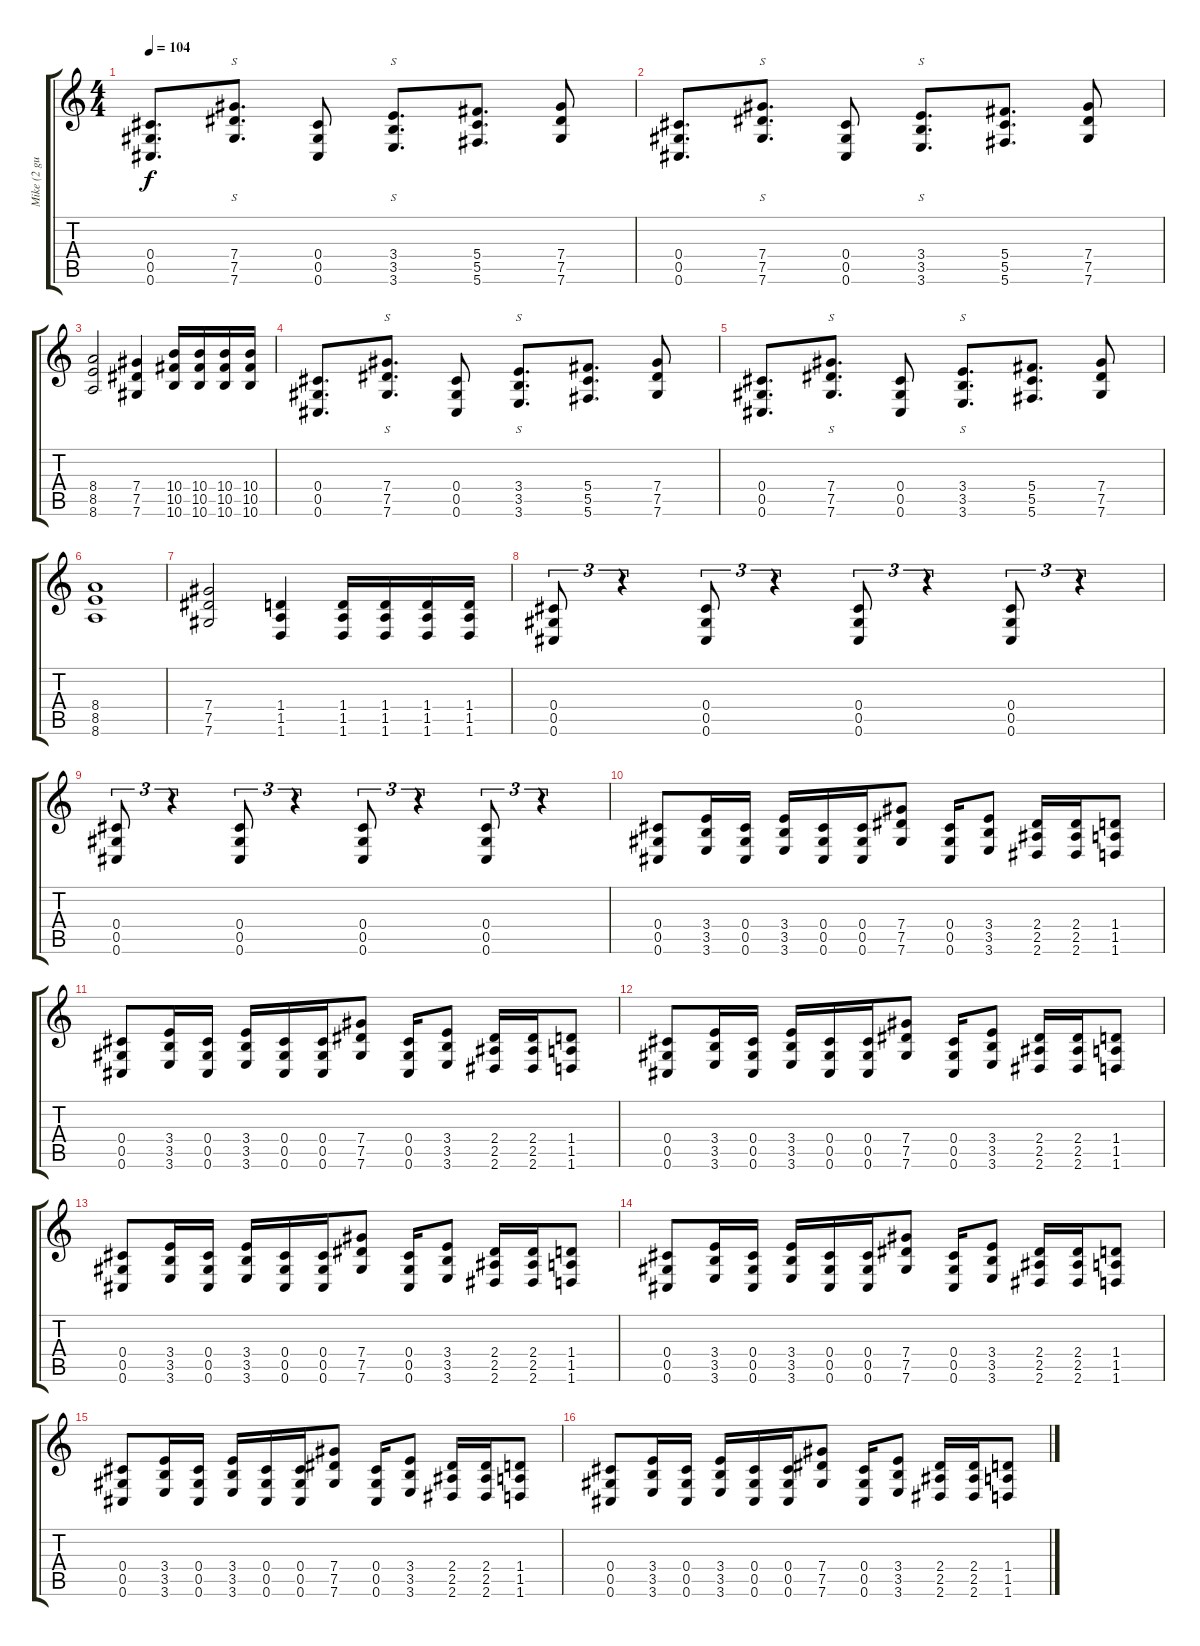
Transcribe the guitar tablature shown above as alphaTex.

\track ("Mike (2 guitar)" "Mike (2 gu") {instrument overdrivenguitar}
\staff {score tabs}
\tuning (Eb4 Ab3 Gb3 Db3 Ab2 Db2) {hide}
\ts (4 4)
\tempo 104
\clef g2
\ks c
(0.4 0.5 0.6).8{d dy f} (7.4 7.5 7.6).8{s d} (0.4 0.5 0.6).8 (3.4 3.5 3.6).8{s d} (5.4 5.5 5.6).8{d} (7.4 7.5 7.6).8 |
(0.4 0.5 0.6).8{d} (7.4 7.5 7.6).8{s d} (0.4 0.5 0.6).8 (3.4 3.5 3.6).8{s d} (5.4 5.5 5.6).8{d} (7.4 7.5 7.6).8 |
(8.4 8.5 8.6).2 (7.4 7.5 7.6).4 (10.4 10.5 10.6).16 (10.4 10.5 10.6).16 (10.4 10.5 10.6).16 (10.4 10.5 10.6).16 |
(0.4 0.5 0.6).8{d} (7.4 7.5 7.6).8{s d} (0.4 0.5 0.6).8 (3.4 3.5 3.6).8{s d} (5.4 5.5 5.6).8{d} (7.4 7.5 7.6).8 |
(0.4 0.5 0.6).8{d} (7.4 7.5 7.6).8{s d} (0.4 0.5 0.6).8 (3.4 3.5 3.6).8{s d} (5.4 5.5 5.6).8{d} (7.4 7.5 7.6).8 |
(8.4 8.5 8.6).1 |
(7.4 7.5 7.6).2 (1.4 1.5 1.6).4 (1.4 1.5 1.6).16 (1.4 1.5 1.6).16 (1.4 1.5 1.6).16 (1.4 1.5 1.6).16 |
(0.4 0.5 0.6).8{tu (3 2)} r.4{tu (3 2)} (0.4 0.5 0.6).8{tu (3 2)} r.4{tu (3 2)} (0.4 0.5 0.6).8{tu (3 2)} r.4{tu (3 2)} (0.4 0.5 0.6).8{tu (3 2)} r.4{tu (3 2)} |
(0.4 0.5 0.6).8{tu (3 2)} r.4{tu (3 2)} (0.4 0.5 0.6).8{tu (3 2)} r.4{tu (3 2)} (0.4 0.5 0.6).8{tu (3 2)} r.4{tu (3 2)} (0.4 0.5 0.6).8{tu (3 2)} r.4{tu (3 2)} |
(0.4 0.5 0.6).8 (3.4 3.5 3.6).16 (0.4 0.5 0.6).16 (3.4 3.5 3.6).16 (0.4 0.5 0.6).16 (0.4 0.5 0.6).16 (7.4 7.5 7.6).8 (0.4 0.5 0.6).16 (3.4 3.5 3.6).8 (2.4 2.5 2.6).16 (2.4 2.5 2.6).16 (1.4 1.5 1.6).8 |
(0.4 0.5 0.6).8 (3.4 3.5 3.6).16 (0.4 0.5 0.6).16 (3.4 3.5 3.6).16 (0.4 0.5 0.6).16 (0.4 0.5 0.6).16 (7.4 7.5 7.6).8 (0.4 0.5 0.6).16 (3.4 3.5 3.6).8 (2.4 2.5 2.6).16 (2.4 2.5 2.6).16 (1.4 1.5 1.6).8 |
(0.4 0.5 0.6).8 (3.4 3.5 3.6).16 (0.4 0.5 0.6).16 (3.4 3.5 3.6).16 (0.4 0.5 0.6).16 (0.4 0.5 0.6).16 (7.4 7.5 7.6).8 (0.4 0.5 0.6).16 (3.4 3.5 3.6).8 (2.4 2.5 2.6).16 (2.4 2.5 2.6).16 (1.4 1.5 1.6).8 |
(0.4 0.5 0.6).8 (3.4 3.5 3.6).16 (0.4 0.5 0.6).16 (3.4 3.5 3.6).16 (0.4 0.5 0.6).16 (0.4 0.5 0.6).16 (7.4 7.5 7.6).8 (0.4 0.5 0.6).16 (3.4 3.5 3.6).8 (2.4 2.5 2.6).16 (2.4 2.5 2.6).16 (1.4 1.5 1.6).8 |
(0.4 0.5 0.6).8 (3.4 3.5 3.6).16 (0.4 0.5 0.6).16 (3.4 3.5 3.6).16 (0.4 0.5 0.6).16 (0.4 0.5 0.6).16 (7.4 7.5 7.6).8 (0.4 0.5 0.6).16 (3.4 3.5 3.6).8 (2.4 2.5 2.6).16 (2.4 2.5 2.6).16 (1.4 1.5 1.6).8 |
(0.4 0.5 0.6).8 (3.4 3.5 3.6).16 (0.4 0.5 0.6).16 (3.4 3.5 3.6).16 (0.4 0.5 0.6).16 (0.4 0.5 0.6).16 (7.4 7.5 7.6).8 (0.4 0.5 0.6).16 (3.4 3.5 3.6).8 (2.4 2.5 2.6).16 (2.4 2.5 2.6).16 (1.4 1.5 1.6).8 |
(0.4 0.5 0.6).8 (3.4 3.5 3.6).16 (0.4 0.5 0.6).16 (3.4 3.5 3.6).16 (0.4 0.5 0.6).16 (0.4 0.5 0.6).16 (7.4 7.5 7.6).8 (0.4 0.5 0.6).16 (3.4 3.5 3.6).8 (2.4 2.5 2.6).16 (2.4 2.5 2.6).16 (1.4 1.5 1.6).8
